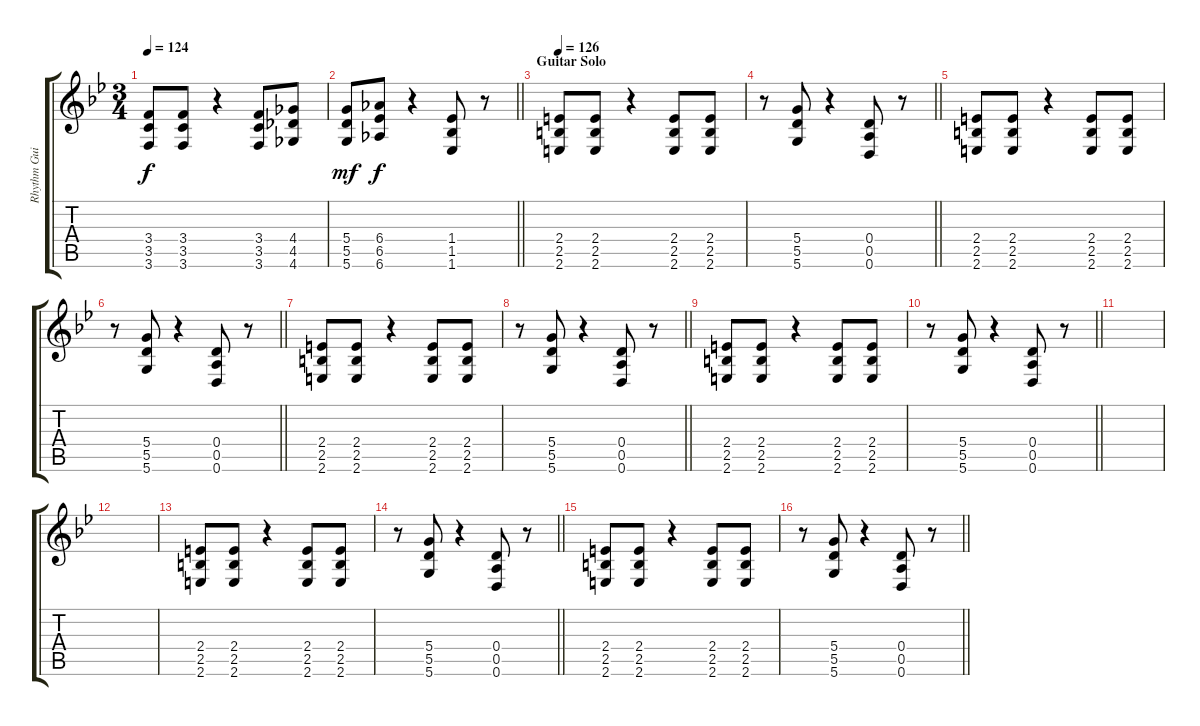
\track ("Rhythm Guitar " "Rhythm Gui") {instrument distortionguitar}
\staff {score tabs}
\tuning (D4 A3 Gb3 D3 A2 D2) {hide}
\ts (3 4)
\tempo 124
\clef g2
\ks bb
(3.4 3.5 3.6).8{dy f} (3.4 3.5 3.6).8 r.4 (3.4 3.5 3.6).8 (4.4 4.5 4.6).8 |
\barLineRight lightlight
(5.4 5.5 5.6).8{dy mf} (6.4 6.5 6.6).8{dy f} r.4 (1.4 1.5 1.6).8 r.8 |
\section ("" "Guitar Solo")
\tempo 126
(2.4 2.5 2.6).8 (2.4 2.5 2.6).8 r.4 (2.4 2.5 2.6).8 (2.4 2.5 2.6).8 |
\barLineRight lightlight
r.8 (5.4 5.5 5.6).8 r.4 (0.4 0.5 0.6).8 r.8 |
(2.4 2.5 2.6).8 (2.4 2.5 2.6).8 r.4 (2.4 2.5 2.6).8 (2.4 2.5 2.6).8 |
\barLineRight lightlight
r.8 (5.4 5.5 5.6).8 r.4 (0.4 0.5 0.6).8 r.8 |
(2.4 2.5 2.6).8 (2.4 2.5 2.6).8 r.4 (2.4 2.5 2.6).8 (2.4 2.5 2.6).8 |
\barLineRight lightlight
r.8 (5.4 5.5 5.6).8 r.4 (0.4 0.5 0.6).8 r.8 |
(2.4 2.5 2.6).8 (2.4 2.5 2.6).8 r.4 (2.4 2.5 2.6).8 (2.4 2.5 2.6).8 |
\barLineRight lightlight
r.8 (5.4 5.5 5.6).8 r.4 (0.4 0.5 0.6).8 r.8 |
|
|
(2.4 2.5 2.6).8 (2.4 2.5 2.6).8 r.4 (2.4 2.5 2.6).8 (2.4 2.5 2.6).8 |
\barLineRight lightlight
r.8 (5.4 5.5 5.6).8 r.4 (0.4 0.5 0.6).8 r.8 |
(2.4 2.5 2.6).8 (2.4 2.5 2.6).8 r.4 (2.4 2.5 2.6).8 (2.4 2.5 2.6).8 |
\barLineRight lightlight
r.8 (5.4 5.5 5.6).8 r.4 (0.4 0.5 0.6).8 r.8
